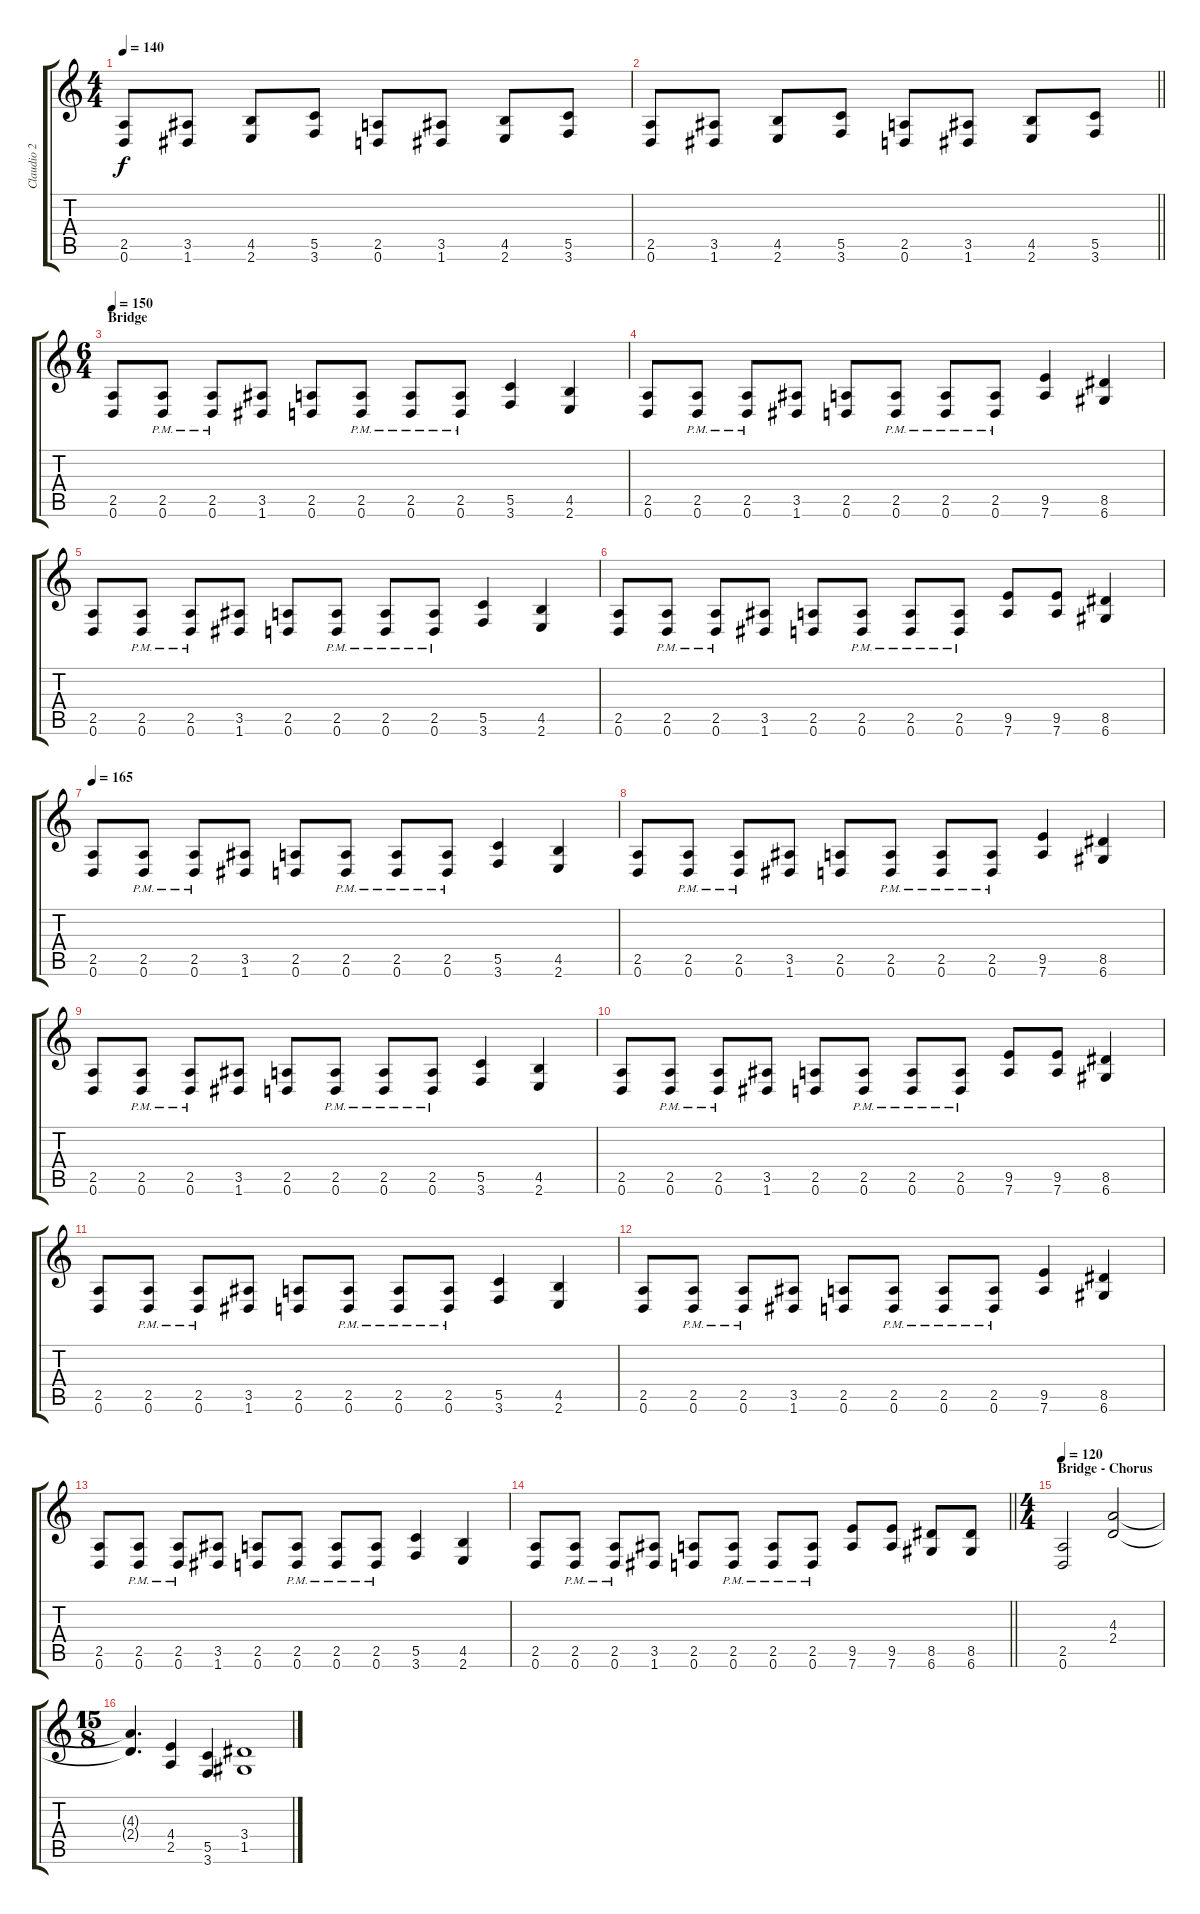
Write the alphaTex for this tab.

\track ("Claudio 2" "Claudio 2") {instrument distortionguitar}
\staff {score tabs}
\tuning (D4 A3 F3 C3 G2 D2) {hide}
\ts (4 4)
\tempo 140
\clef g2
\ks c
(2.5 0.6).8{dy f} (3.5 1.6).8 (4.5 2.6).8 (5.5 3.6).8 (2.5 0.6).8 (3.5 1.6).8 (4.5 2.6).8 (5.5 3.6).8 |
\barLineRight lightlight
(2.5 0.6).8 (3.5 1.6).8 (4.5 2.6).8 (5.5 3.6).8 (2.5 0.6).8 (3.5 1.6).8 (4.5 2.6).8 (5.5 3.6).8 |
\ts (6 4)
\section ("" "Bridge")
\tempo 150
(2.5 0.6).8 (2.5{pm} 0.6{pm}).8 (2.5{pm} 0.6{pm}).8 (3.5 1.6).8 (2.5 0.6).8 (2.5{pm} 0.6{pm}).8 (2.5{pm} 0.6{pm}).8 (2.5{pm} 0.6{pm}).8 (5.5 3.6).4 (4.5 2.6).4 |
(2.5 0.6).8 (2.5{pm} 0.6{pm}).8 (2.5{pm} 0.6{pm}).8 (3.5 1.6).8 (2.5 0.6).8 (2.5{pm} 0.6{pm}).8 (2.5{pm} 0.6{pm}).8 (2.5{pm} 0.6{pm}).8 (9.5 7.6).4 (8.5 6.6).4 |
(2.5 0.6).8 (2.5{pm} 0.6{pm}).8 (2.5{pm} 0.6{pm}).8 (3.5 1.6).8 (2.5 0.6).8 (2.5{pm} 0.6{pm}).8 (2.5{pm} 0.6{pm}).8 (2.5{pm} 0.6{pm}).8 (5.5 3.6).4 (4.5 2.6).4 |
(2.5 0.6).8 (2.5{pm} 0.6{pm}).8 (2.5{pm} 0.6{pm}).8 (3.5 1.6).8 (2.5 0.6).8 (2.5{pm} 0.6{pm}).8 (2.5{pm} 0.6{pm}).8 (2.5{pm} 0.6{pm}).8 (9.5 7.6).8 (9.5 7.6).8 (8.5 6.6).4 |
\tempo 165
(2.5 0.6).8 (2.5{pm} 0.6{pm}).8 (2.5{pm} 0.6{pm}).8 (3.5 1.6).8 (2.5 0.6).8 (2.5{pm} 0.6{pm}).8 (2.5{pm} 0.6{pm}).8 (2.5{pm} 0.6{pm}).8 (5.5 3.6).4 (4.5 2.6).4 |
(2.5 0.6).8 (2.5{pm} 0.6{pm}).8 (2.5{pm} 0.6{pm}).8 (3.5 1.6).8 (2.5 0.6).8 (2.5{pm} 0.6{pm}).8 (2.5{pm} 0.6{pm}).8 (2.5{pm} 0.6{pm}).8 (9.5 7.6).4 (8.5 6.6).4 |
(2.5 0.6).8 (2.5{pm} 0.6{pm}).8 (2.5{pm} 0.6{pm}).8 (3.5 1.6).8 (2.5 0.6).8 (2.5{pm} 0.6{pm}).8 (2.5{pm} 0.6{pm}).8 (2.5{pm} 0.6{pm}).8 (5.5 3.6).4 (4.5 2.6).4 |
(2.5 0.6).8 (2.5{pm} 0.6{pm}).8 (2.5{pm} 0.6{pm}).8 (3.5 1.6).8 (2.5 0.6).8 (2.5{pm} 0.6{pm}).8 (2.5{pm} 0.6{pm}).8 (2.5{pm} 0.6{pm}).8 (9.5 7.6).8 (9.5 7.6).8 (8.5 6.6).4 |
(2.5 0.6).8 (2.5{pm} 0.6{pm}).8 (2.5{pm} 0.6{pm}).8 (3.5 1.6).8 (2.5 0.6).8 (2.5{pm} 0.6{pm}).8 (2.5{pm} 0.6{pm}).8 (2.5{pm} 0.6{pm}).8 (5.5 3.6).4 (4.5 2.6).4 |
(2.5 0.6).8 (2.5{pm} 0.6{pm}).8 (2.5{pm} 0.6{pm}).8 (3.5 1.6).8 (2.5 0.6).8 (2.5{pm} 0.6{pm}).8 (2.5{pm} 0.6{pm}).8 (2.5{pm} 0.6{pm}).8 (9.5 7.6).4 (8.5 6.6).4 |
(2.5 0.6).8 (2.5{pm} 0.6{pm}).8 (2.5{pm} 0.6{pm}).8 (3.5 1.6).8 (2.5 0.6).8 (2.5{pm} 0.6{pm}).8 (2.5{pm} 0.6{pm}).8 (2.5{pm} 0.6{pm}).8 (5.5 3.6).4 (4.5 2.6).4 |
\barLineRight lightlight
(2.5 0.6).8 (2.5{pm} 0.6{pm}).8 (2.5{pm} 0.6{pm}).8 (3.5 1.6).8 (2.5 0.6).8 (2.5{pm} 0.6{pm}).8 (2.5{pm} 0.6{pm}).8 (2.5{pm} 0.6{pm}).8 (9.5 7.6).8 (9.5 7.6).8 (8.5 6.6).8 (8.5 6.6).8 |
\ts (4 4)
\section ("" "Bridge - Chorus")
\tempo 120
(2.5 0.6).2 (4.3 2.4).2 |
\ts (15 8)
(4.3{t} 2.4{t}).4{d} (4.4 2.5).4 (5.5 3.6).4 (3.4 1.5).1
